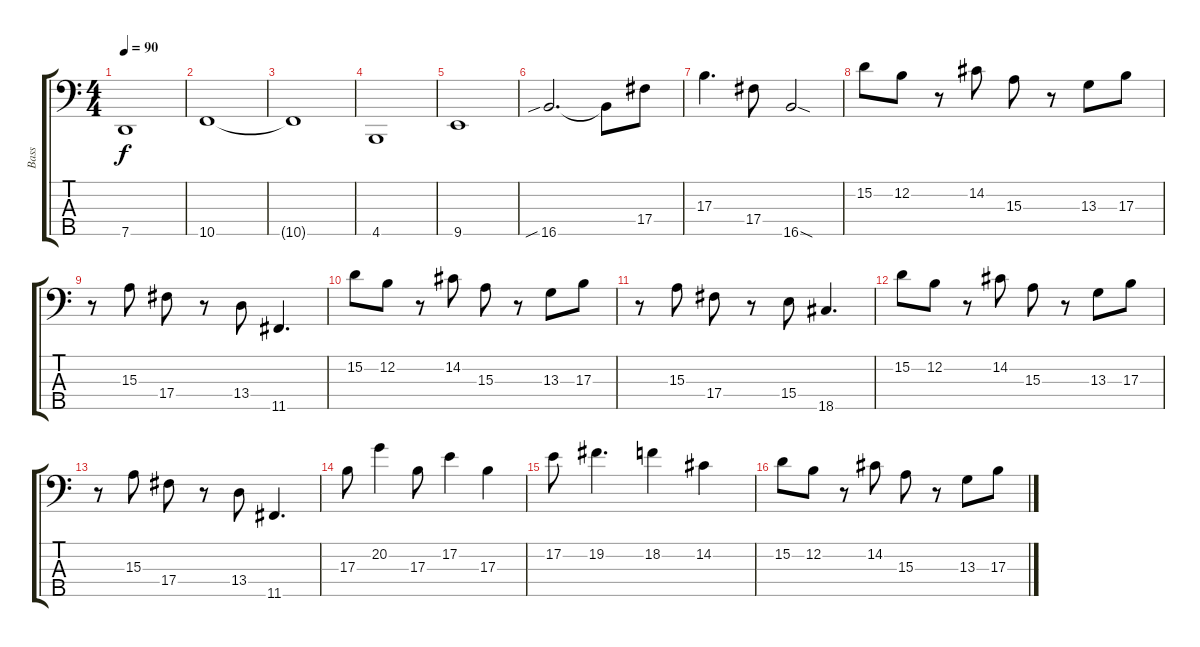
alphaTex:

\track ("Bass" "Bass") {instrument electricbassfinger}
\staff {score tabs}
\tuning (E2 B1 Gb1 Db1 G0) {hide}
\ts (4 4)
\tempo 90
\clef f4
\ks c
7.5{t}.1{dy f} |
10.5.1 |
10.5{t}.1 |
4.5.1 |
9.5.1 |
16.5{sib}.2{d} 16.5{t}.8 17.4.8 |
17.3.4{d} 17.4.8 16.5{sod}.2 |
15.2.8 12.2.8 r.8 14.2.8 15.3.8 r.8 13.3.8 17.3.8 |
r.8 15.3.8 17.4.8 r.8 13.4.8 11.5.4{d} |
15.2.8 12.2.8 r.8 14.2.8 15.3.8 r.8 13.3.8 17.3.8 |
r.8 15.3.8 17.4.8 r.8 15.4.8 18.5.4{d} |
15.2.8 12.2.8 r.8 14.2.8 15.3.8 r.8 13.3.8 17.3.8 |
r.8 15.3.8 17.4.8 r.8 13.4.8 11.5.4{d} |
17.3.8 20.2.4 17.3.8 17.2.4 17.3.4 |
17.2.8 19.2.4{d} 18.2.4 14.2.4 |
15.2.8 12.2.8 r.8 14.2.8 15.3.8 r.8 13.3.8 17.3.8
